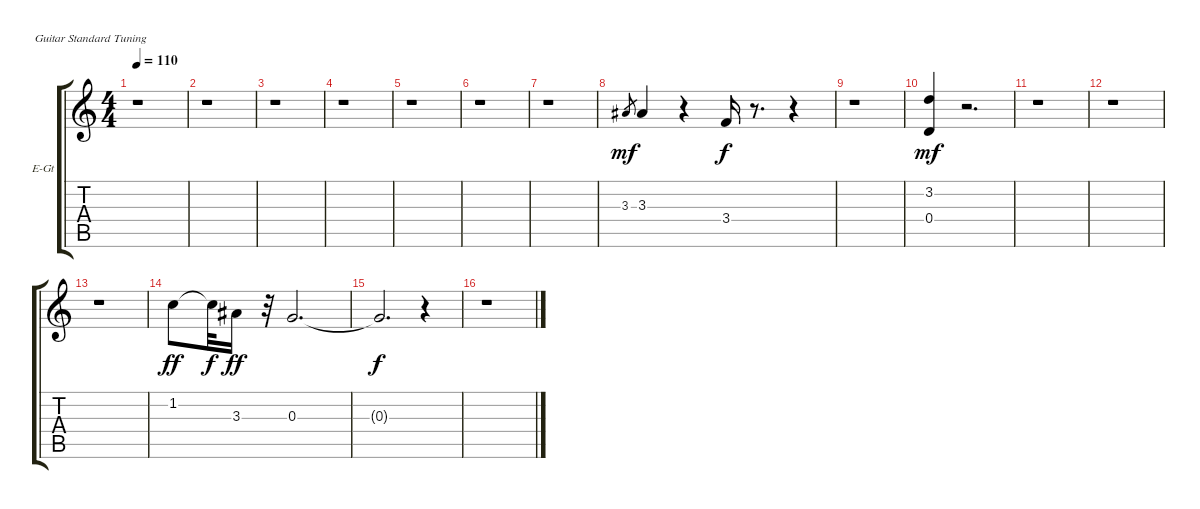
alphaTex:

\defaultSystemsLayout 4
\bracketExtendMode groupsimilarinstruments
\firstSystemTrackNameOrientation horizontal
\otherSystemsTrackNameOrientation horizontal
\track ("Electric Guitar" "E-Gt") {instrument distortionguitar}
\staff {score tabs}
\tuning (E4 B3 G3 D3 A2 E2)
\ts (4 4)
\tempo 110
\clef g2
\scale
0.487395
\ks c
r.1{dy mf instrument distortionguitar} |
\scale
0.256303 r.1 |
\scale
0.256303 r.1 |
\scale
0.333333 r.1 |
\scale
0.333333 r.1 |
\scale
0.333333 r.1 |
\scale
0.333333 r.1 |
\scale
0.333333 3.3.8{gr} 3.3.4 r.4 3.4.16{dy f} r.8{d} r.4 |
\scale
0.333333 r.1 |
\scale
0.333333 (3.2 0.4).4{dy mf} r.2{d} |
\scale
0.333333 r.1 |
\scale
0.333333 r.1 |
\scale
0.198052 r.1 |
\scale
0.603896 1.2.8{dy ff} 1.2{t}.32{dy f} 3.3.16{dy ff} r.32 0.3.2{d} |
\scale
0.198052 0.3{t}.2{d dy f} r.4 |
\scale
0.167428 r.1
